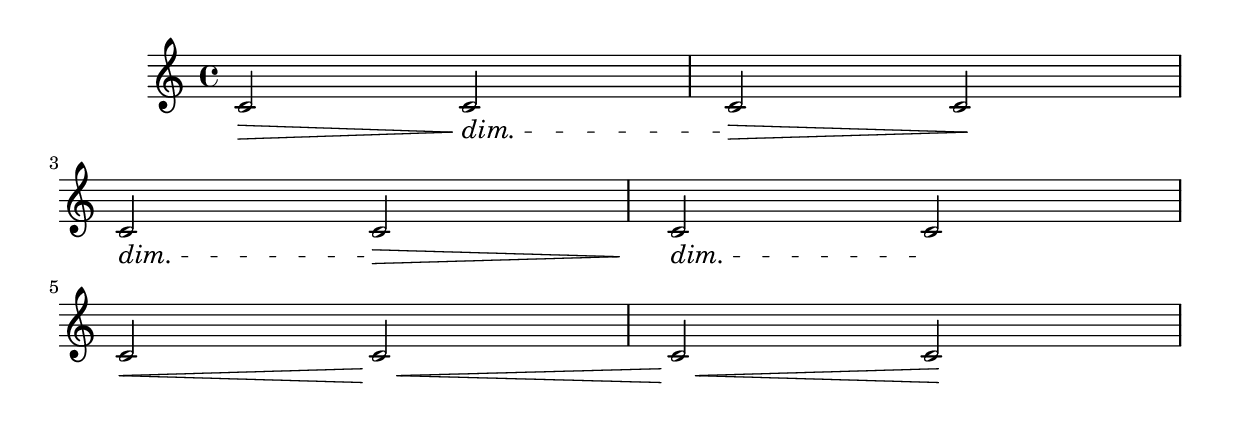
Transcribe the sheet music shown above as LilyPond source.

\version "2.19.21"

\header {
  texidoc = "Bound padding for hairpins also applies before following
@code{DynamicTextSpanner} grobs.  In this case, @code{bound-padding}
is not scaled down.
"
}

\relative {
  \override Hairpin.to-barline = ##f
  c'2\>
  \dimTextDim
  c2\>
  \dimHairpin
  c\> c\! \break
  \dimTextDim
  c2\> 
  \override Hairpin.bound-padding = #5
  \dimHairpin
  c2\>
  \dimTextDim
  c2\> c\! \break
  \crescHairpin
  c2\< c\<
  c2\< c\!
}
